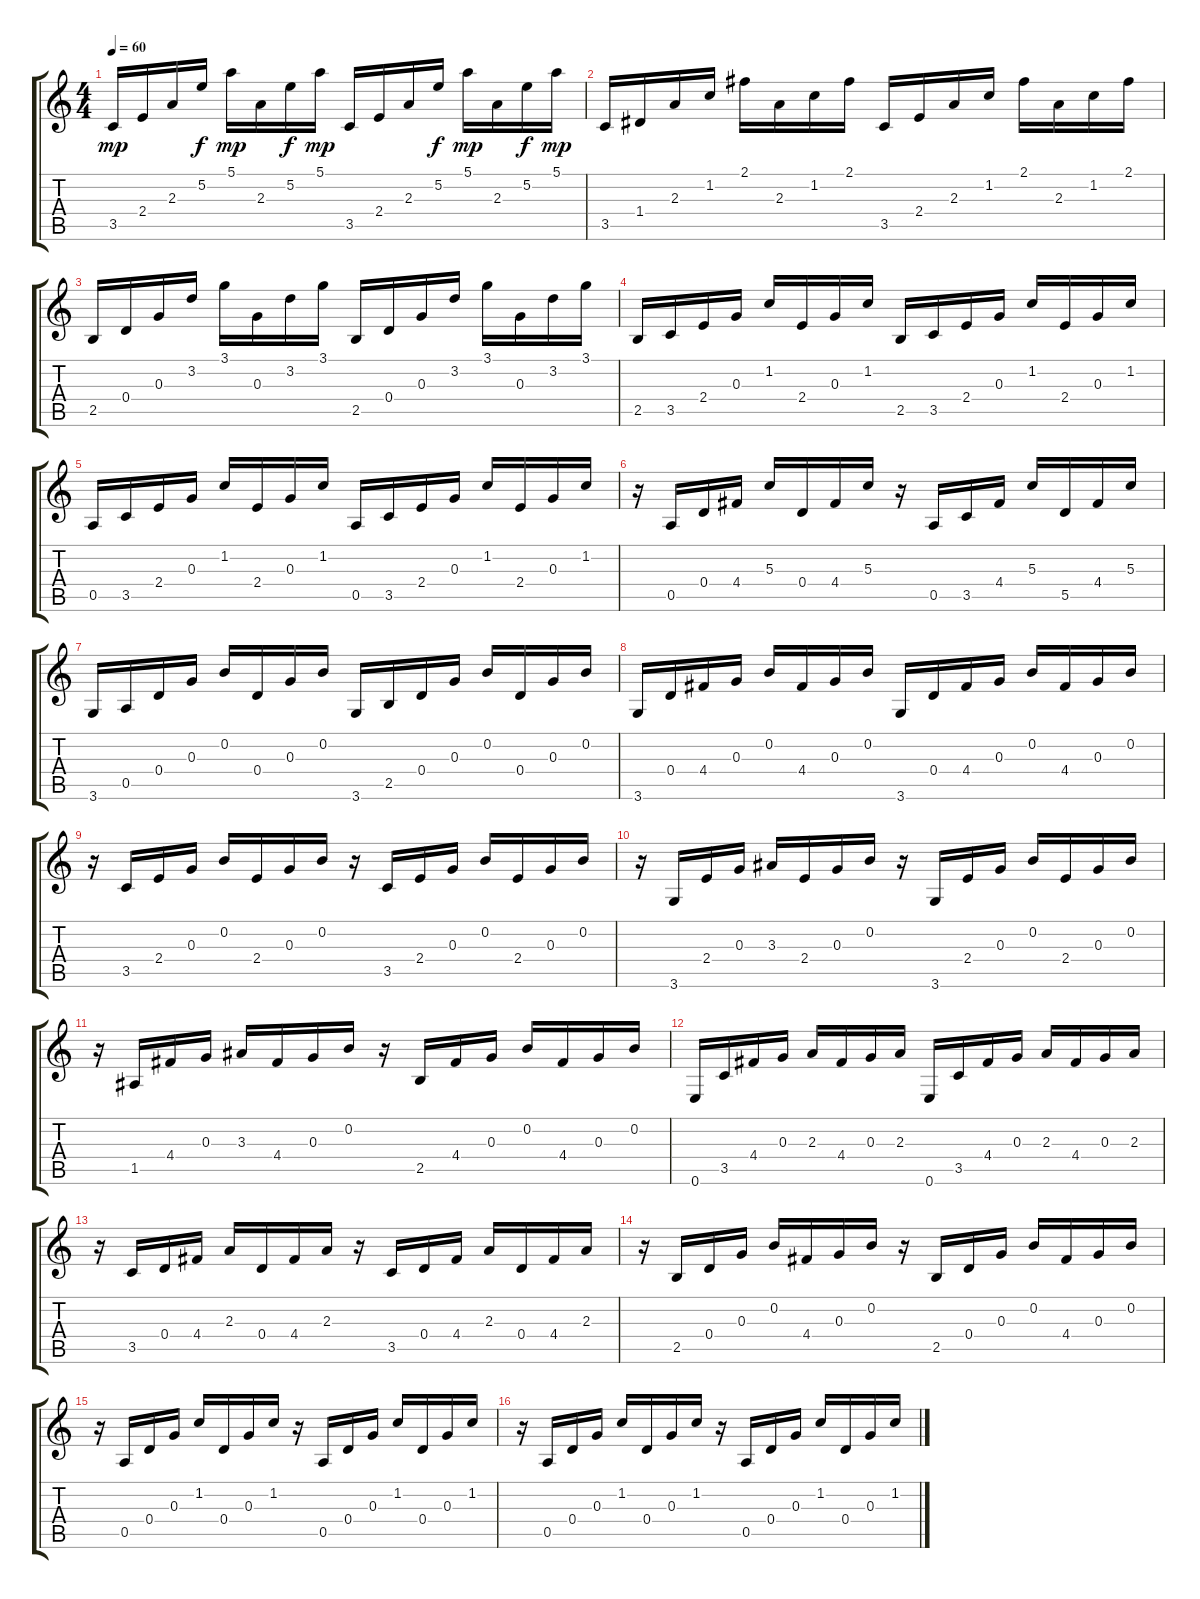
\track "" {instrument acousticguitarsteel}
\staff {score tabs}
\tuning (E4 B3 G3 D3 A2 E2) {hide}
\ts (4 4)
\tempo 60
\clef g2
\ks c
3.5.16{dy mp} 2.4.16 2.3.16 5.2.16{dy f} 5.1.16{dy mp} 2.3.16 5.2.16{dy f} 5.1.16{dy mp} 3.5.16 2.4.16 2.3.16 5.2.16{dy f} 5.1.16{dy mp} 2.3.16 5.2.16{dy f} 5.1.16{dy mp} |
3.5.16 1.4.16 2.3.16 1.2.16 2.1.16 2.3.16 1.2.16 2.1.16 3.5.16 2.4.16 2.3.16 1.2.16 2.1.16 2.3.16 1.2.16 2.1.16 |
2.5.16 0.4.16 0.3.16 3.2.16 3.1.16 0.3.16 3.2.16 3.1.16 2.5.16 0.4.16 0.3.16 3.2.16 3.1.16 0.3.16 3.2.16 3.1.16 |
2.5.16 3.5.16 2.4.16 0.3.16 1.2.16 2.4.16 0.3.16 1.2.16 2.5.16 3.5.16 2.4.16 0.3.16 1.2.16 2.4.16 0.3.16 1.2.16 |
0.5.16 3.5.16 2.4.16 0.3.16 1.2.16 2.4.16 0.3.16 1.2.16 0.5.16 3.5.16 2.4.16 0.3.16 1.2.16 2.4.16 0.3.16 1.2.16 |
r.16 0.5.16 0.4.16 4.4.16 5.3.16 0.4.16 4.4.16 5.3.16 r.16 0.5.16 3.5.16 4.4.16 5.3.16 5.5.16 4.4.16 5.3.16 |
3.6.16 0.5.16 0.4.16 0.3.16 0.2.16 0.4.16 0.3.16 0.2.16 3.6.16 2.5.16 0.4.16 0.3.16 0.2.16 0.4.16 0.3.16 0.2.16 |
3.6.16 0.4.16 4.4.16 0.3.16 0.2.16 4.4.16 0.3.16 0.2.16 3.6.16 0.4.16 4.4.16 0.3.16 0.2.16 4.4.16 0.3.16 0.2.16 |
r.16 3.5.16 2.4.16 0.3.16 0.2.16 2.4.16 0.3.16 0.2.16 r.16 3.5.16 2.4.16 0.3.16 0.2.16 2.4.16 0.3.16 0.2.16 |
r.16 3.6.16 2.4.16 0.3.16 3.3.16 2.4.16 0.3.16 0.2.16 r.16 3.6.16 2.4.16 0.3.16 0.2.16 2.4.16 0.3.16 0.2.16 |
r.16 1.5.16 4.4.16 0.3.16 3.3.16 4.4.16 0.3.16 0.2.16 r.16 2.5.16 4.4.16 0.3.16 0.2.16 4.4.16 0.3.16 0.2.16 |
0.6.16 3.5.16 4.4.16 0.3.16 2.3.16 4.4.16 0.3.16 2.3.16 0.6.16 3.5.16 4.4.16 0.3.16 2.3.16 4.4.16 0.3.16 2.3.16 |
r.16 3.5.16 0.4.16 4.4.16 2.3.16 0.4.16 4.4.16 2.3.16 r.16 3.5.16 0.4.16 4.4.16 2.3.16 0.4.16 4.4.16 2.3.16 |
r.16 2.5.16 0.4.16 0.3.16 0.2.16 4.4.16 0.3.16 0.2.16 r.16 2.5.16 0.4.16 0.3.16 0.2.16 4.4.16 0.3.16 0.2.16 |
r.16 0.5.16 0.4.16 0.3.16 1.2.16 0.4.16 0.3.16 1.2.16 r.16 0.5.16 0.4.16 0.3.16 1.2.16 0.4.16 0.3.16 1.2.16 |
r.16 0.5.16 0.4.16 0.3.16 1.2.16 0.4.16 0.3.16 1.2.16 r.16 0.5.16 0.4.16 0.3.16 1.2.16 0.4.16 0.3.16 1.2.16
